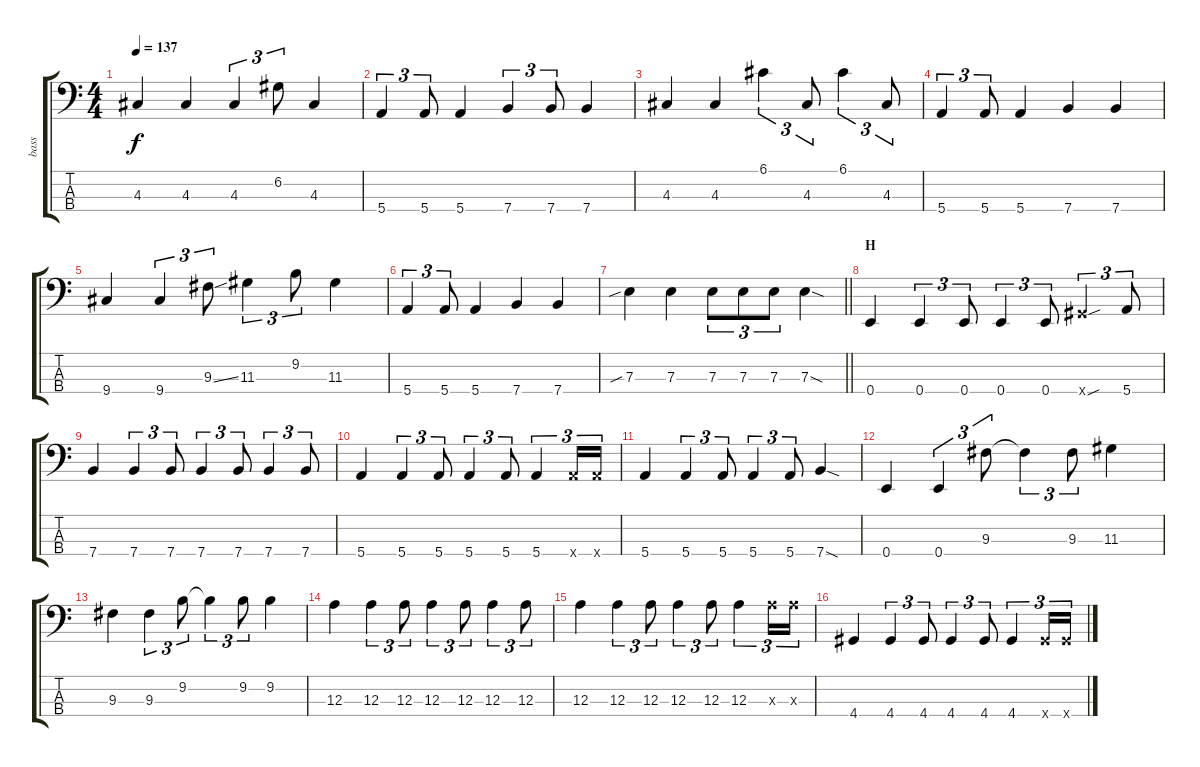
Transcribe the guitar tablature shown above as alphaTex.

\track ("bass" "bass") {instrument electricbasspick}
\staff {score tabs}
\tuning (G2 D2 A1 E1) {hide}
\ts (4 4)
\tempo 137
\clef f4
\ks c
4.3.4{dy f} 4.3.4 4.3.4{tu (3 2)} 6.2.8{tu (3 2)} 4.3.4 |
5.4.4{tu (3 2)} 5.4.8{tu (3 2)} 5.4.4 7.4.4{tu (3 2)} 7.4.8{tu (3 2)} 7.4.4 |
4.3.4 4.3.4 6.1.4{tu (3 2)} 4.3.8{tu (3 2)} 6.1.4{tu (3 2)} 4.3.8{tu (3 2)} |
5.4.4{tu (3 2)} 5.4.8{tu (3 2)} 5.4.4 7.4.4 7.4.4 |
9.4.4 9.4.4{tu (3 2)} 9.3{ss}.8{tu (3 2)} 11.3.4{tu (3 2)} 9.2.8{tu (3 2)} 11.3.4 |
5.4.4{tu (3 2)} 5.4.8{tu (3 2)} 5.4.4 7.4.4 7.4.4 |
\barLineRight lightlight
7.3{sib}.4 7.3.4 7.3.8{tu (3 2)} 7.3.8{tu (3 2)} 7.3.8{tu (3 2)} 7.3{sod}.4 |
\section ("" "H")
0.4.4 0.4.4{tu (3 2)} 0.4.8{tu (3 2)} 0.4.4{tu (3 2)} 0.4.8{tu (3 2)} 4.4{sou x}.4{tu (3 2)} 5.4.8{tu (3 2)} |
7.4.4 7.4.4{tu (3 2)} 7.4.8{tu (3 2)} 7.4.4{tu (3 2)} 7.4.8{tu (3 2)} 7.4.4{tu (3 2)} 7.4.8{tu (3 2)} |
5.4.4 5.4.4{tu (3 2)} 5.4.8{tu (3 2)} 5.4.4{tu (3 2)} 5.4.8{tu (3 2)} 5.4.4{tu (3 2)} 5.4{x}.16{tu (3 2)} 5.4{x}.16{tu (3 2)} |
5.4.4 5.4.4{tu (3 2)} 5.4.8{tu (3 2)} 5.4.4{tu (3 2)} 5.4.8{tu (3 2)} 7.4{sod}.4 |
0.4.4 0.4.4{tu (3 2)} 9.3.8{tu (3 2)} 9.3{t}.4{tu (3 2)} 9.3.8{tu (3 2)} 11.3.4 |
9.3.4 9.3.4{tu (3 2)} 9.2.8{tu (3 2)} 9.2{t}.4{tu (3 2)} 9.2.8{tu (3 2)} 9.2.4 |
12.3.4 12.3.4{tu (3 2)} 12.3.8{tu (3 2)} 12.3.4{tu (3 2)} 12.3.8{tu (3 2)} 12.3.4{tu (3 2)} 12.3.8{tu (3 2)} |
12.3.4 12.3.4{tu (3 2)} 12.3.8{tu (3 2)} 12.3.4{tu (3 2)} 12.3.8{tu (3 2)} 12.3.4{tu (3 2)} 12.3{x}.16{tu (3 2)} 12.3{x}.16{tu (3 2)} |
4.4.4 4.4.4{tu (3 2)} 4.4.8{tu (3 2)} 4.4.4{tu (3 2)} 4.4.8{tu (3 2)} 4.4.4{tu (3 2)} 4.4{x}.16{tu (3 2)} 4.4{x}.16{tu (3 2)}
